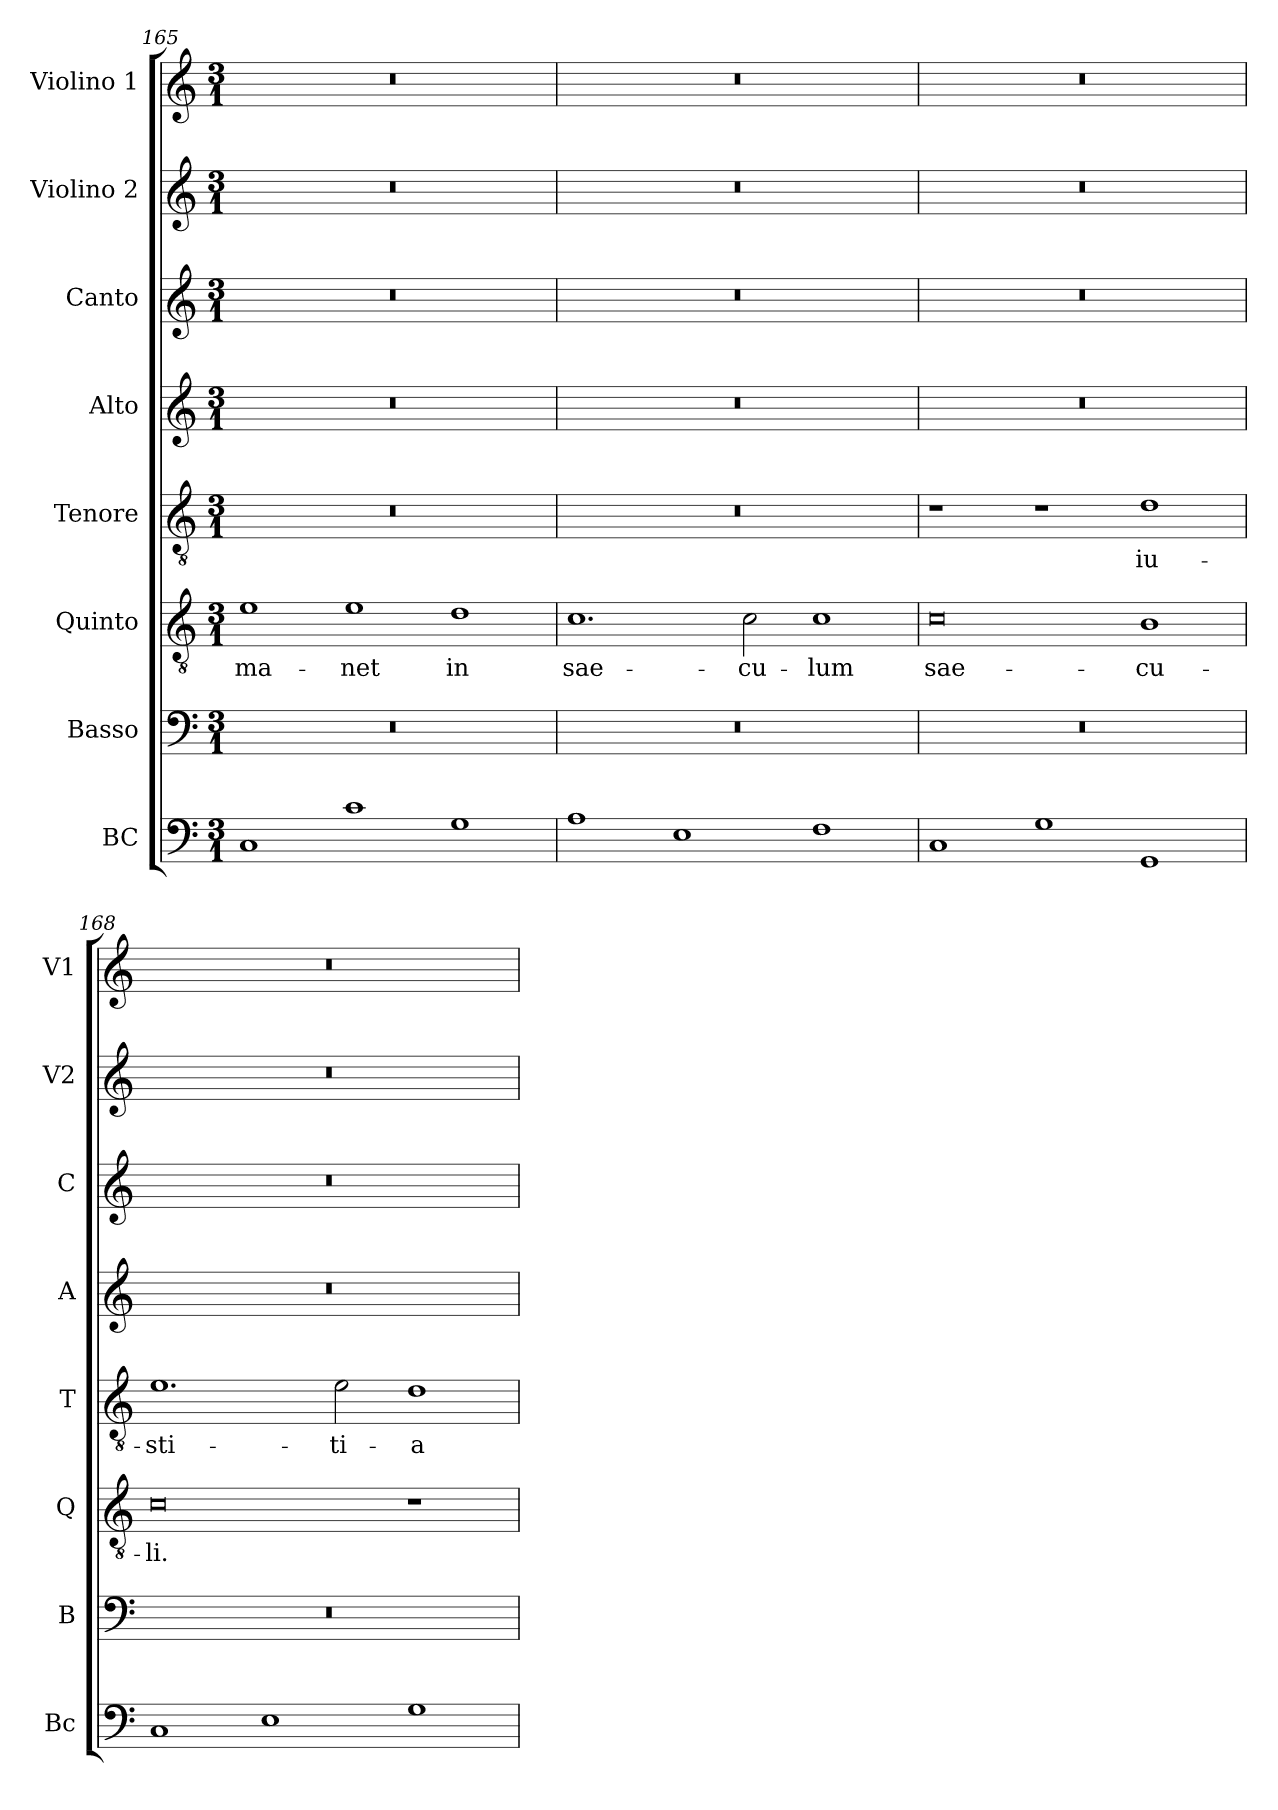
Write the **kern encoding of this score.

**kern	**kern	**kern	**text	**kern	**text	**kern	**kern	**kern	**kern
*part8	*part7	*part6	*part6	*part5	*part5	*part4	*part3	*part2	*part1
*staff8	*staff7	*staff6	*staff6	*staff5	*staff5	*staff4	*staff3	*staff2	*staff1
*I"BC	*I"Basso	*I"Quinto	*	*I"Tenore	*	*I"Alto	*I"Canto	*I"Violino 2	*I"Violino 1
*I'Bc	*I'B	*I'Q	*	*I'T	*	*I'A	*I'C	*I'V2	*I'V1
*clefF4	*clefF4	*clefGv2	*	*clefGv2	*	*clefG2	*clefG2	*clefG2	*clefG2
*k[]	*k[]	*k[]	*	*k[]	*	*k[]	*k[]	*k[]	*k[]
*C:	*C:	*C:	*	*C:	*	*C:	*C:	*C:	*C:
*M3/1	*M3/1	*M3/1	*	*M3/1	*	*M3/1	*M3/1	*M3/1	*M3/1
=165	=165	=165	=165	=165	=165	=165	=165	=165	=165
!	!	!	!LO:LY:b	!	!	!	!	!	!
1C	0.r	1e	ma-	0.r	.	0.r	0.r	0.r	0.r
!	!	!	!LO:LY:b	!	!	!	!	!	!
1c	.	1e	-net	.	.	.	.	.	.
!	!	!	!LO:LY:b	!	!	!	!	!	!
1G	.	1d	in	.	.	.	.	.	.
=166	=166	=166	=166	=166	=166	=166	=166	=166	=166
!	!	!	!LO:LY:b	!	!	!	!	!	!
1A	0.r	1.c	sae-	0.r	.	0.r	0.r	0.r	0.r
1E	.	.	.	.	.	.	.	.	.
!	!	!	!LO:LY:b	!	!	!	!	!	!
.	.	2c\	-cu-	.	.	.	.	.	.
!	!	!	!LO:LY:b	!	!	!	!	!	!
1F	.	1c	-lum	.	.	.	.	.	.
=167	=167	=167	=167	=167	=167	=167	=167	=167	=167
!	!	!	!LO:LY:b	!	!	!	!	!	!
1C	0.r	0c	sae-	1r	.	0.r	0.r	0.r	0.r
1G	.	.	.	1r	.	.	.	.	.
!	!	!	!LO:LY:b	!	!LO:LY:b	!	!	!	!
1GG	.	1B	-cu-	1d	iu-	.	.	.	.
=168	=168	=168	=168	=168	=168	=168	=168	=168	=168
!	!	!	!LO:LY:b	!	!LO:LY:b	!	!	!	!
1C	0.r	0c	-li.	1.e	-sti-	0.r	0.r	0.r	0.r
1E	.	.	.	.	.	.	.	.	.
!	!	!	!	!	!LO:LY:b	!	!	!	!
.	.	.	.	2e\	-ti-	.	.	.	.
!	!	!	!	!	!LO:LY:b	!	!	!	!
1G	.	1r	.	1d	-a	.	.	.	.
=	=	=	=	=	=	=	=	=	=
*-	*-	*-	*-	*-	*-	*-	*-	*-	*-
